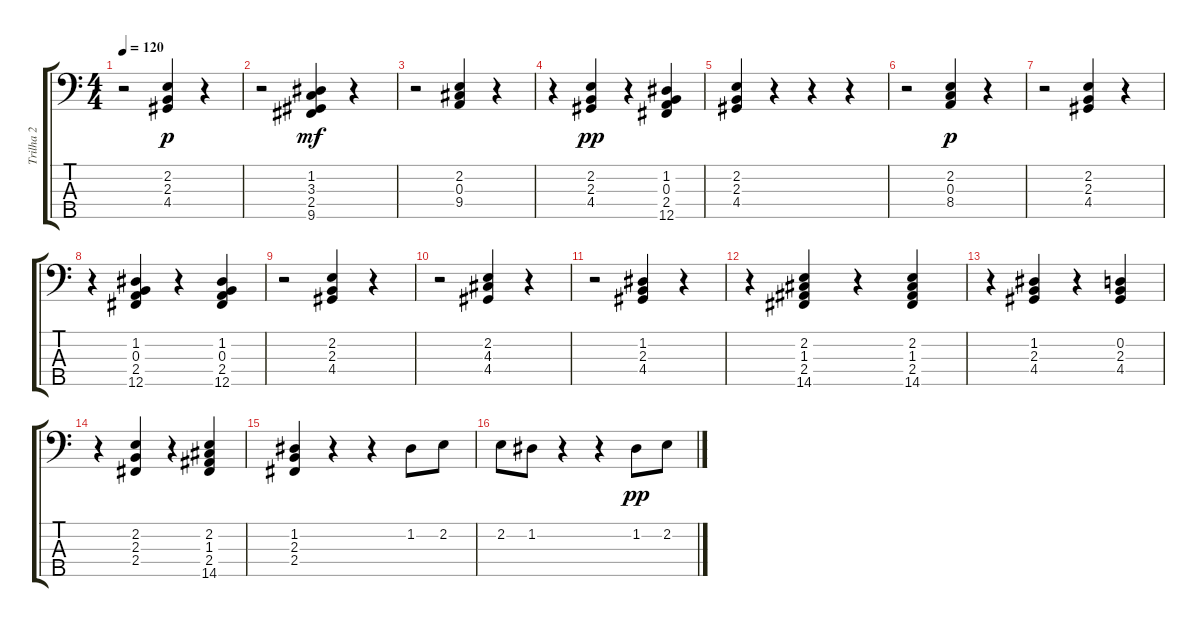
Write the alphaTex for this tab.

\track ("Trilha 2" "Trilha 2") {instrument acousticguitarnylon}
\staff {score tabs}
\tuning (G2 D2 A1 E1 B0) {hide}
\ts (4 4)
\tempo 120
\clef f4
\ks c
r.2{dy p} (2.2 2.3 4.4).4 r.4 |
r.2 (1.2 3.3 2.4 9.5).4{dy mf} r.4 |
r.2 (2.2 0.3 9.4).4 r.4 |
r.4 (2.2 2.3 4.4).4{dy pp} r.4 (1.2 0.3 2.4 12.5).4 |
(2.2 2.3 4.4).4 r.4 r.4 r.4 |
r.2 (2.2 0.3 8.4).4{dy p} r.4 |
r.2 (2.2 2.3 4.4).4 r.4 |
r.4 (1.2 0.3 2.4 12.5).4 r.4 (1.2 0.3 2.4 12.5).4 |
r.2 (2.2 2.3 4.4).4 r.4 |
r.2 (2.2 4.3 4.4).4 r.4 |
r.2 (1.2 2.3 4.4).4 r.4 |
r.4 (2.2 1.3 2.4 14.5).4 r.4 (2.2 1.3 2.4 14.5).4 |
r.4 (1.2 2.3 4.4).4 r.4 (0.2 2.3 4.4).4 |
r.4 (2.2 2.3 2.4).4 r.4 (2.2 1.3 2.4 14.5).4 |
(1.2 2.3 2.4).4 r.4 r.4 1.2.8 2.2.8 |
2.2.8 1.2.8 r.4 r.4 1.2.8{dy pp} 2.2.8
